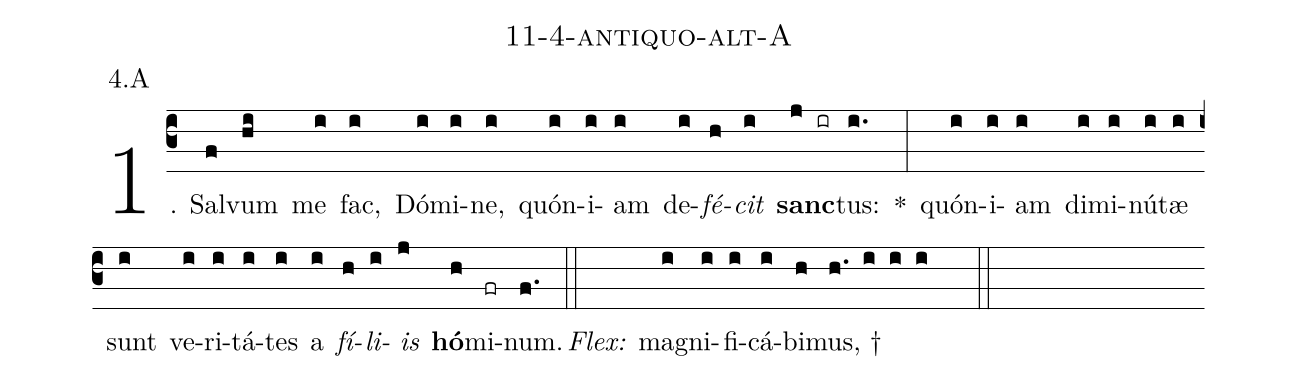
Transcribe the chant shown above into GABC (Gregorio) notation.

name: 11-4-antiquo-alt-A;
annotation: 4.A;
%%
(c3)1. Sal(f)vum(hi) me(i) fac,(i) Dó(i)mi(i)ne,(i) quón(i)i(i)am(i) de(i)<i>fé</i>(h)<i>cit</i>(i) <b>sanc</b>(j ir)tus:(i.) *(:) quón(i)i(i)am(i) di(i)mi(i)nú(i)tæ(i) sunt(i) ve(i)ri(i)tá(i)tes(i) a(i) <i>fí</i>(h)<i>li</i>(i)<i>is</i>(j) <b>hó</b>(h)mi(fr)num.(f.) (::)
<i>Flex:</i>()  ma(i)gni(i)fi(i)cá(i)bi(h)mus, †(h. i i i  ::)
